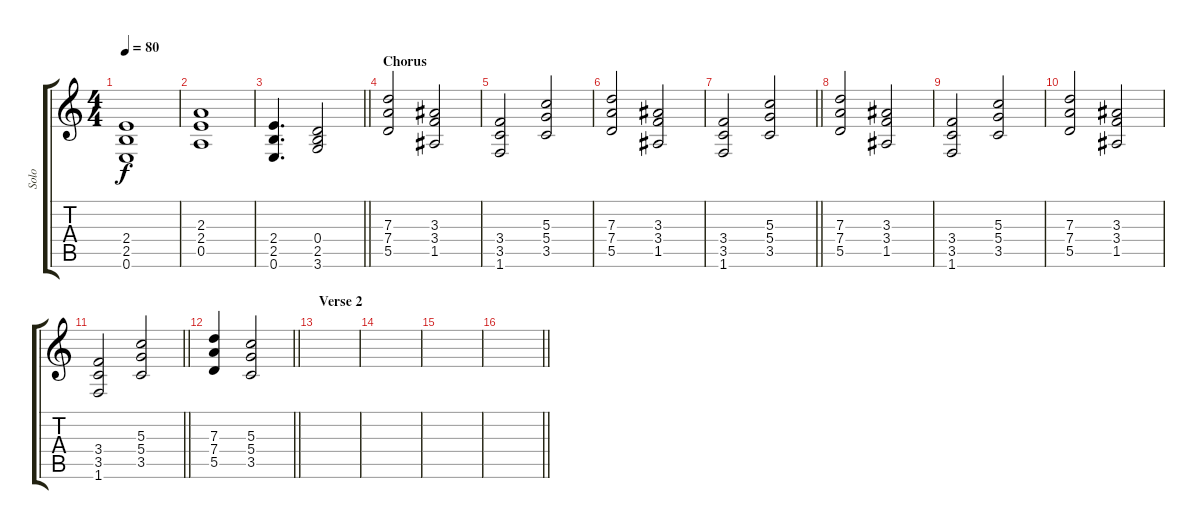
\track ("Solo" "Solo") {instrument overdrivenguitar}
\staff {score tabs}
\tuning (E4 B3 G3 D3 A2 E2) {hide}
\ts (4 4)
\tempo 80
\clef g2
\ks c
(2.4 2.5 0.6).1{dy f} |
(2.3 2.4 0.5).1 |
\barLineRight lightlight
(2.4 2.5 0.6).4{d} (0.4 2.5 3.6).2 |
\section ("" "Chorus")
(7.3 7.4 5.5).2 (3.3 3.4 1.5).2 |
(3.4 3.5 1.6).2 (5.3 5.4 3.5).2 |
(7.3 7.4 5.5).2 (3.3 3.4 1.5).2 |
\barLineRight lightlight
(3.4 3.5 1.6).2 (5.3 5.4 3.5).2 |
(7.3 7.4 5.5).2 (3.3 3.4 1.5).2 |
(3.4 3.5 1.6).2 (5.3 5.4 3.5).2 |
(7.3 7.4 5.5).2 (3.3 3.4 1.5).2 |
\barLineRight lightlight
(3.4 3.5 1.6).2 (5.3 5.4 3.5).2 |
\barLineRight lightlight
(7.3 7.4 5.5).4 (5.3 5.4 3.5).2 |
\section ("" "Verse 2")
|
|
|
\barLineRight lightlight
